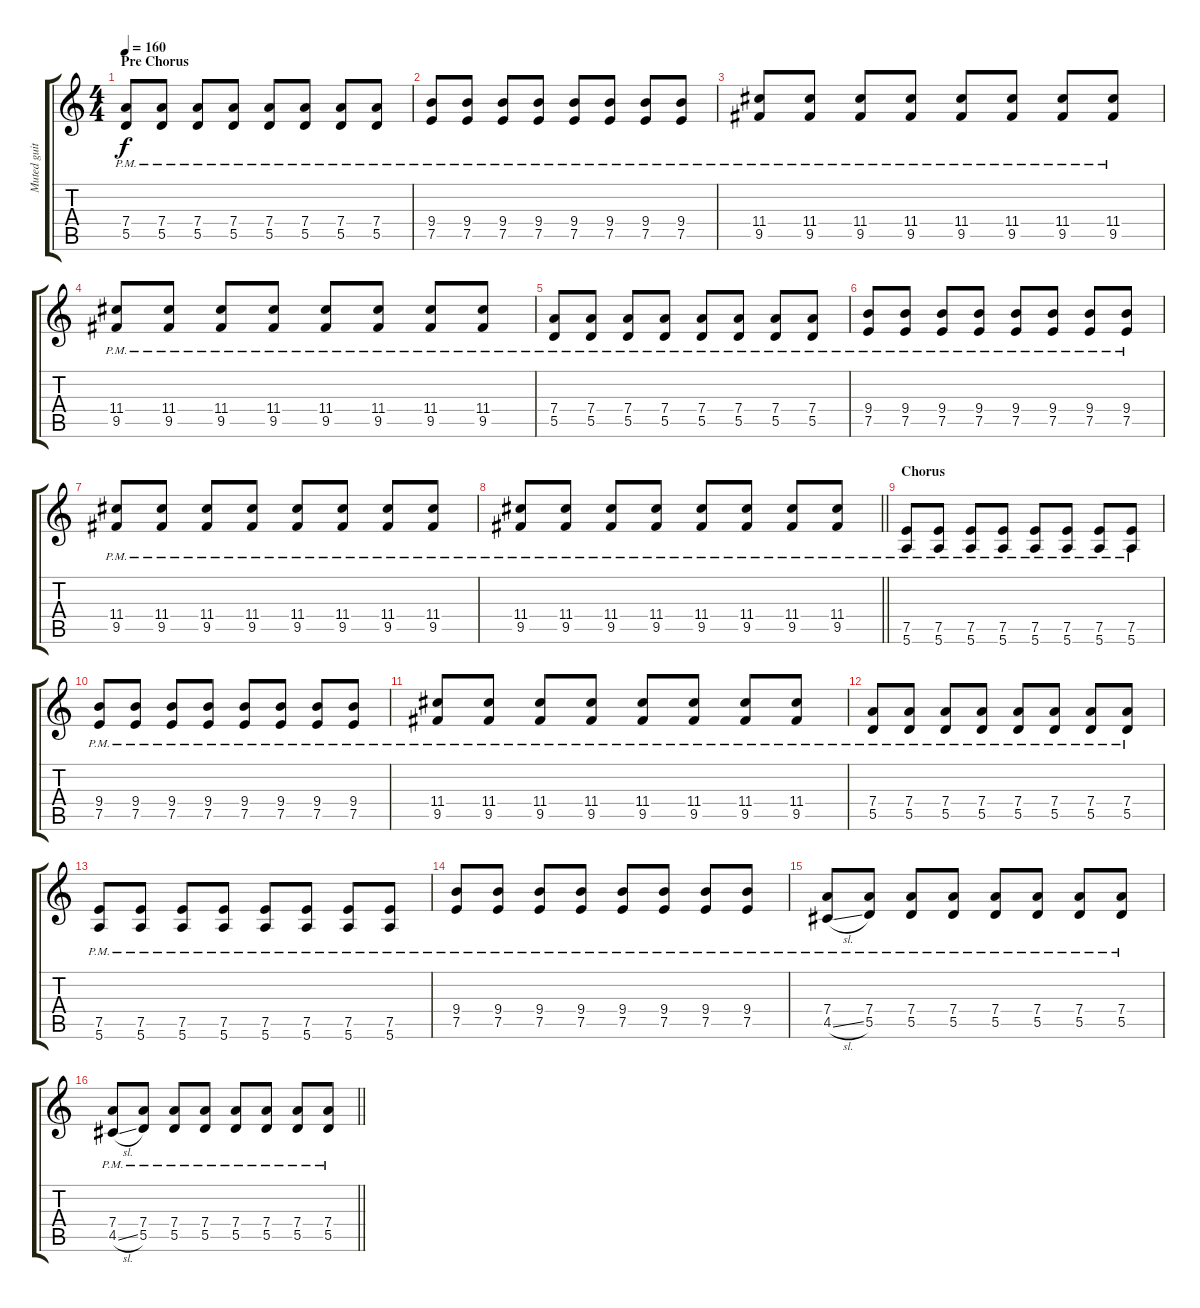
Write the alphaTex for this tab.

\track ("Muted guitar" "Muted guit") {instrument overdrivenguitar}
\staff {score tabs}
\tuning (E4 B3 G3 D3 A2 E2) {hide}
\ts (4 4)
\section ("" "Pre Chorus ")
\tempo 160
\clef g2
\ks c
(7.4{pm} 5.5{pm}).8{dy f} (7.4{pm} 5.5{pm}).8 (7.4{pm} 5.5{pm}).8 (7.4{pm} 5.5{pm}).8 (7.4{pm} 5.5{pm}).8 (7.4{pm} 5.5{pm}).8 (7.4{pm} 5.5{pm}).8 (7.4{pm} 5.5{pm}).8 |
(9.4{pm} 7.5{pm}).8 (9.4{pm} 7.5{pm}).8 (9.4{pm} 7.5{pm}).8 (9.4{pm} 7.5{pm}).8 (9.4{pm} 7.5{pm}).8 (9.4{pm} 7.5{pm}).8 (9.4{pm} 7.5{pm}).8 (9.4{pm} 7.5{pm}).8 |
(11.4{pm} 9.5{pm}).8 (11.4{pm} 9.5{pm}).8 (11.4{pm} 9.5{pm}).8 (11.4{pm} 9.5{pm}).8 (11.4{pm} 9.5{pm}).8 (11.4{pm} 9.5{pm}).8 (11.4{pm} 9.5{pm}).8 (11.4{pm} 9.5{pm}).8 |
(11.4{pm} 9.5{pm}).8 (11.4{pm} 9.5{pm}).8 (11.4{pm} 9.5{pm}).8 (11.4{pm} 9.5{pm}).8 (11.4{pm} 9.5{pm}).8 (11.4{pm} 9.5{pm}).8 (11.4{pm} 9.5{pm}).8 (11.4{pm} 9.5{pm}).8 |
(7.4{pm} 5.5{pm}).8{volume 10} (7.4{pm} 5.5{pm}).8 (7.4{pm} 5.5{pm}).8 (7.4{pm} 5.5{pm}).8 (7.4{pm} 5.5{pm}).8 (7.4{pm} 5.5{pm}).8 (7.4{pm} 5.5{pm}).8 (7.4{pm} 5.5{pm}).8 |
(9.4{pm} 7.5{pm}).8 (9.4{pm} 7.5{pm}).8 (9.4{pm} 7.5{pm}).8 (9.4{pm} 7.5{pm}).8 (9.4{pm} 7.5{pm}).8 (9.4{pm} 7.5{pm}).8 (9.4{pm} 7.5{pm}).8 (9.4{pm} 7.5{pm}).8 |
(11.4{pm} 9.5{pm}).8 (11.4{pm} 9.5{pm}).8 (11.4{pm} 9.5{pm}).8 (11.4{pm} 9.5{pm}).8 (11.4{pm} 9.5{pm}).8 (11.4{pm} 9.5{pm}).8 (11.4{pm} 9.5{pm}).8 (11.4{pm} 9.5{pm}).8 |
\barLineRight lightlight
(11.4{pm} 9.5{pm}).8 (11.4{pm} 9.5{pm}).8 (11.4{pm} 9.5{pm}).8 (11.4{pm} 9.5{pm}).8 (11.4{pm} 9.5{pm}).8 (11.4{pm} 9.5{pm}).8 (11.4{pm} 9.5{pm}).8 (11.4{pm} 9.5{pm}).8 |
\section ("" "Chorus")
(7.5{pm} 5.6{pm}).8 (7.5{pm} 5.6{pm}).8 (7.5{pm} 5.6{pm}).8 (7.5{pm} 5.6{pm}).8 (7.5{pm} 5.6{pm}).8 (7.5{pm} 5.6{pm}).8 (7.5{pm} 5.6{pm}).8 (7.5{pm} 5.6{pm}).8 |
(9.4{pm} 7.5{pm}).8 (9.4{pm} 7.5{pm}).8 (9.4{pm} 7.5{pm}).8 (9.4{pm} 7.5{pm}).8 (9.4{pm} 7.5{pm}).8 (9.4{pm} 7.5{pm}).8 (9.4{pm} 7.5{pm}).8 (9.4{pm} 7.5{pm}).8 |
(11.4{pm} 9.5{pm}).8 (11.4{pm} 9.5{pm}).8 (11.4{pm} 9.5{pm}).8 (11.4{pm} 9.5{pm}).8 (11.4{pm} 9.5{pm}).8 (11.4{pm} 9.5{pm}).8 (11.4{pm} 9.5{pm}).8 (11.4{pm} 9.5{pm}).8 |
(7.4{pm} 5.5{pm}).8 (7.4{pm} 5.5{pm}).8 (7.4{pm} 5.5{pm}).8 (7.4{pm} 5.5{pm}).8 (7.4{pm} 5.5{pm}).8 (7.4{pm} 5.5{pm}).8 (7.4{pm} 5.5{pm}).8 (7.4{pm} 5.5{pm}).8 |
(7.5{pm} 5.6{pm}).8 (7.5{pm} 5.6{pm}).8 (7.5{pm} 5.6{pm}).8 (7.5{pm} 5.6{pm}).8 (7.5{pm} 5.6{pm}).8 (7.5{pm} 5.6{pm}).8 (7.5{pm} 5.6{pm}).8 (7.5{pm} 5.6{pm}).8 |
(9.4{pm} 7.5{pm}).8 (9.4{pm} 7.5{pm}).8 (9.4{pm} 7.5{pm}).8 (9.4{pm} 7.5{pm}).8 (9.4{pm} 7.5{pm}).8 (9.4{pm} 7.5{pm}).8 (9.4{pm} 7.5{pm}).8 (9.4{pm} 7.5{pm}).8 |
(7.4{pm} 4.5{sl pm}).8 (7.4{pm} 5.5{pm}).8 (7.4{pm} 5.5{pm}).8 (7.4{pm} 5.5{pm}).8 (7.4{pm} 5.5{pm}).8 (7.4{pm} 5.5{pm}).8 (7.4{pm} 5.5{pm}).8 (7.4{pm} 5.5{pm}).8 |
\barLineRight lightlight
(7.4{pm} 4.5{sl pm}).8 (7.4{pm} 5.5{pm}).8 (7.4{pm} 5.5{pm}).8 (7.4{pm} 5.5{pm}).8 (7.4{pm} 5.5{pm}).8 (7.4{pm} 5.5{pm}).8 (7.4{pm} 5.5{pm}).8 (7.4{pm} 5.5{pm}).8
